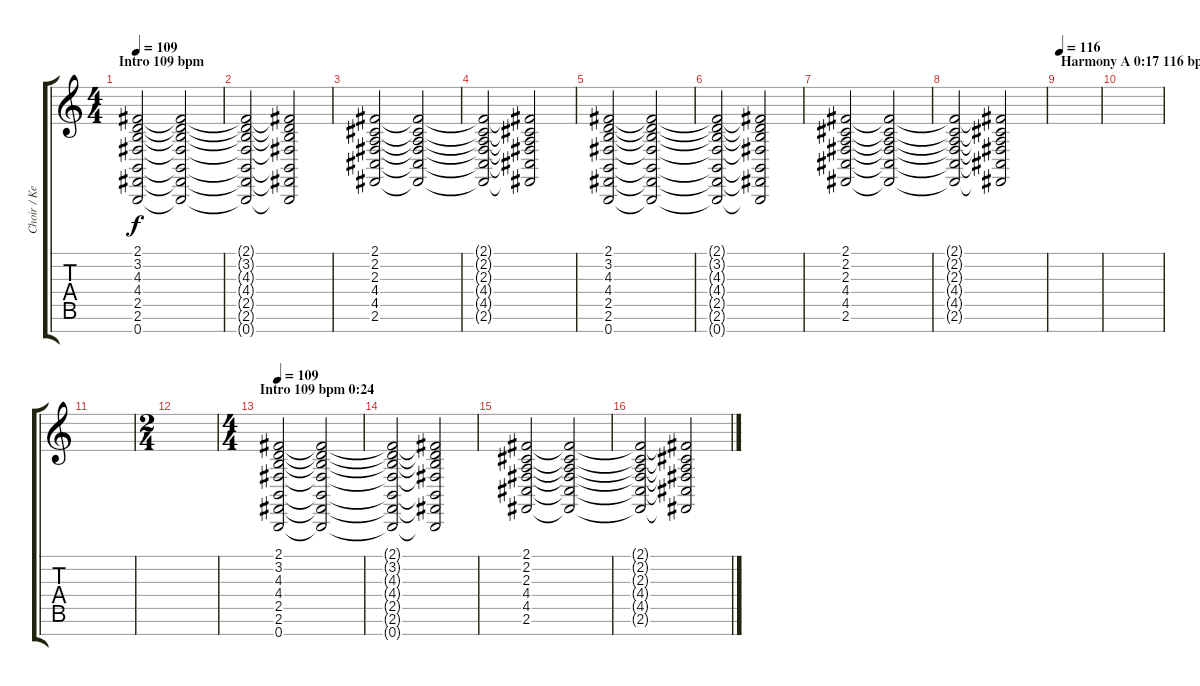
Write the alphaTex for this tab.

\track ("Choir / Keys" "Choir / Ke") {instrument choiraahs}
\staff {score tabs}
\tuning (E4 B3 G3 D3 A2 E2 B1) {hide}
\ts (4 4)
\section ("" "Intro 109 bpm")
\tempo 109
\clef g2
\ks c
(2.1 3.2 4.3 4.4 2.5 2.6 0.7).2{dy f instrument choiraahs} (2.1{t} 3.2{t} 4.3{t} 4.4{t} 2.5{t} 2.6{t} 0.7{t}).2 |
(2.1{t} 3.2{t} 4.3{t} 4.4{t} 2.5{t} 2.6{t} 0.7{t}).2 (2.1{t} 3.2{t} 4.3{t} 4.4{t} 2.5{t} 2.6{t} 0.7{t}).2 |
(2.1 2.2 2.3 4.4 4.5 2.6).2 (2.1{t} 2.2{t} 2.3{t} 4.4{t} 4.5{t} 2.6{t}).2 |
(2.1{t} 2.2{t} 2.3{t} 4.4{t} 4.5{t} 2.6{t}).2 (2.1{t} 2.2{t} 2.3{t} 4.4{t} 4.5{t} 2.6{t}).2 |
(2.1 3.2 4.3 4.4 2.5 2.6 0.7).2 (2.1{t} 3.2{t} 4.3{t} 4.4{t} 2.5{t} 2.6{t} 0.7{t}).2 |
(2.1{t} 3.2{t} 4.3{t} 4.4{t} 2.5{t} 2.6{t} 0.7{t}).2 (2.1{t} 3.2{t} 4.3{t} 4.4{t} 2.5{t} 2.6{t} 0.7{t}).2 |
(2.1 2.2 2.3 4.4 4.5 2.6).2 (2.1{t} 2.2{t} 2.3{t} 4.4{t} 4.5{t} 2.6{t}).2 |
(2.1{t} 2.2{t} 2.3{t} 4.4{t} 4.5{t} 2.6{t}).2 (2.1{t} 2.2{t} 2.3{t} 4.4{t} 4.5{t} 2.6{t}).2 |
\section ("" "Harmony A 0:17 116 bpm")
\tempo 116
|
|
|
\ts (2 4)
|
\ts (4 4)
\section ("" "Intro 109 bpm 0:24")
\tempo 109
(2.1 3.2 4.3 4.4 2.5 2.6 0.7).2 (2.1{t} 3.2{t} 4.3{t} 4.4{t} 2.5{t} 2.6{t} 0.7{t}).2 |
(2.1{t} 3.2{t} 4.3{t} 4.4{t} 2.5{t} 2.6{t} 0.7{t}).2 (2.1{t} 3.2{t} 4.3{t} 4.4{t} 2.5{t} 2.6{t} 0.7{t}).2 |
(2.1 2.2 2.3 4.4 4.5 2.6).2 (2.1{t} 2.2{t} 2.3{t} 4.4{t} 4.5{t} 2.6{t}).2 |
(2.1{t} 2.2{t} 2.3{t} 4.4{t} 4.5{t} 2.6{t}).2 (2.1{t} 2.2{t} 2.3{t} 4.4{t} 4.5{t} 2.6{t}).2
